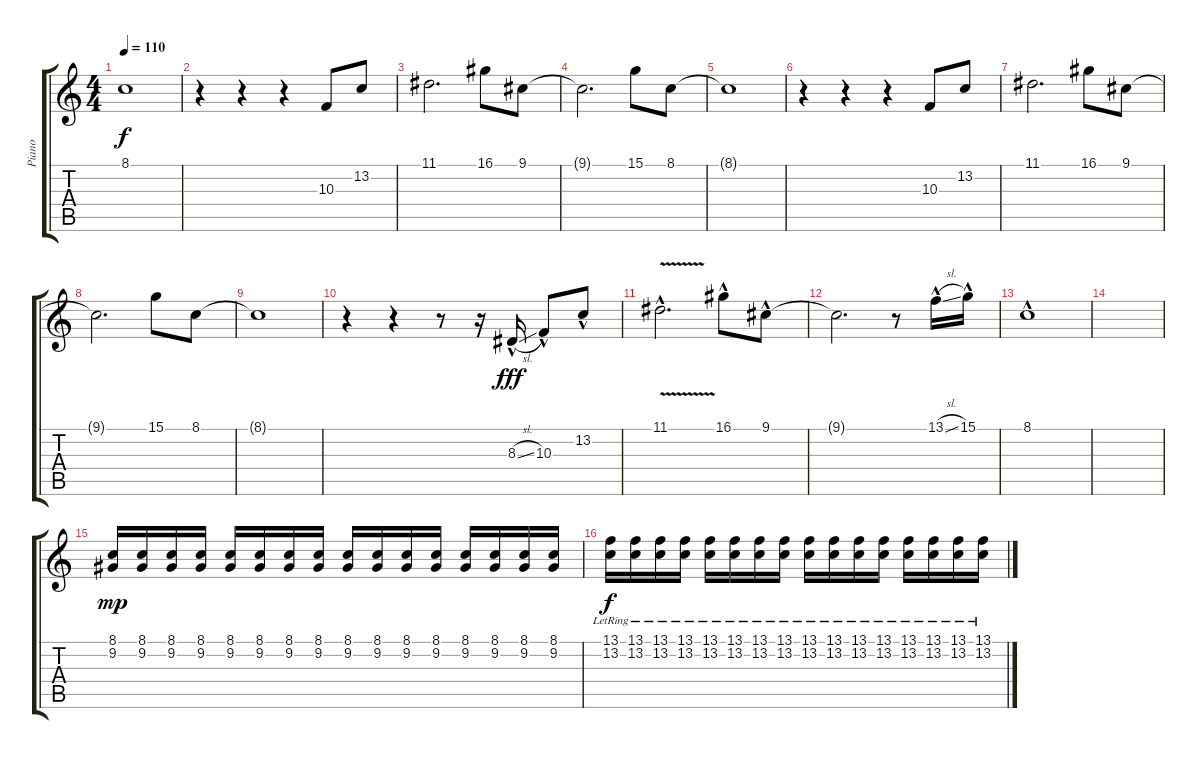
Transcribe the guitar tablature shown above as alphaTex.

\track ("Piano" "Piano") {instrument acousticgrandpiano}
\staff {score tabs}
\tuning (E4 B3 G3 D3 A2 E2) {hide}
\ts (4 4)
\tempo 110
\clef g2
\ks c
8.1{t}.1{dy f} |
r.4 r.4 r.4 10.3.8 13.2.8 |
11.1.2{d} 16.1.8 9.1.8 |
9.1{t}.2{d} 15.1.8 8.1.8 |
8.1{t}.1 |
r.4 r.4 r.4 10.3.8 13.2.8 |
11.1.2{d} 16.1.8 9.1.8 |
9.1{t}.2{d} 15.1.8 8.1.8 |
8.1{t}.1 |
r.4{volume 16 instrument electricguitarclean} r.4 r.8 r.16 8.3{sl hac}.16{dy fff} 10.3{hac}.8 13.2{hac}.8 |
11.1{v hac}.2{d} 16.1{hac}.8 9.1{hac}.8 |
9.1{t}.2{d} r.8 13.1{sl hac}.16 15.1{hac}.16 |
8.1{hac}.1 |
|
(8.1 9.2).16{dy mp} (8.1 9.2).16 (8.1 9.2).16 (8.1 9.2).16 (8.1 9.2).16 (8.1 9.2).16 (8.1 9.2).16 (8.1 9.2).16 (8.1 9.2).16 (8.1 9.2).16 (8.1 9.2).16 (8.1 9.2).16 (8.1 9.2).16 (8.1 9.2).16 (8.1 9.2).16 (8.1 9.2).16 |
(13.1{lr} 13.2{lr}).16{dy f volume 5} (13.1{lr} 13.2{lr}).16 (13.1{lr} 13.2{lr}).16 (13.1{lr} 13.2{lr}).16 (13.1{lr} 13.2{lr}).16 (13.1{lr} 13.2{lr}).16 (13.1{lr} 13.2{lr}).16 (13.1{lr} 13.2{lr}).16 (13.1{lr} 13.2{lr}).16 (13.1{lr} 13.2{lr}).16 (13.1{lr} 13.2{lr}).16 (13.1{lr} 13.2{lr}).16 (13.1{lr} 13.2{lr}).16 (13.1{lr} 13.2{lr}).16 (13.1{lr} 13.2{lr}).16 (13.1{lr} 13.2{lr}).16
